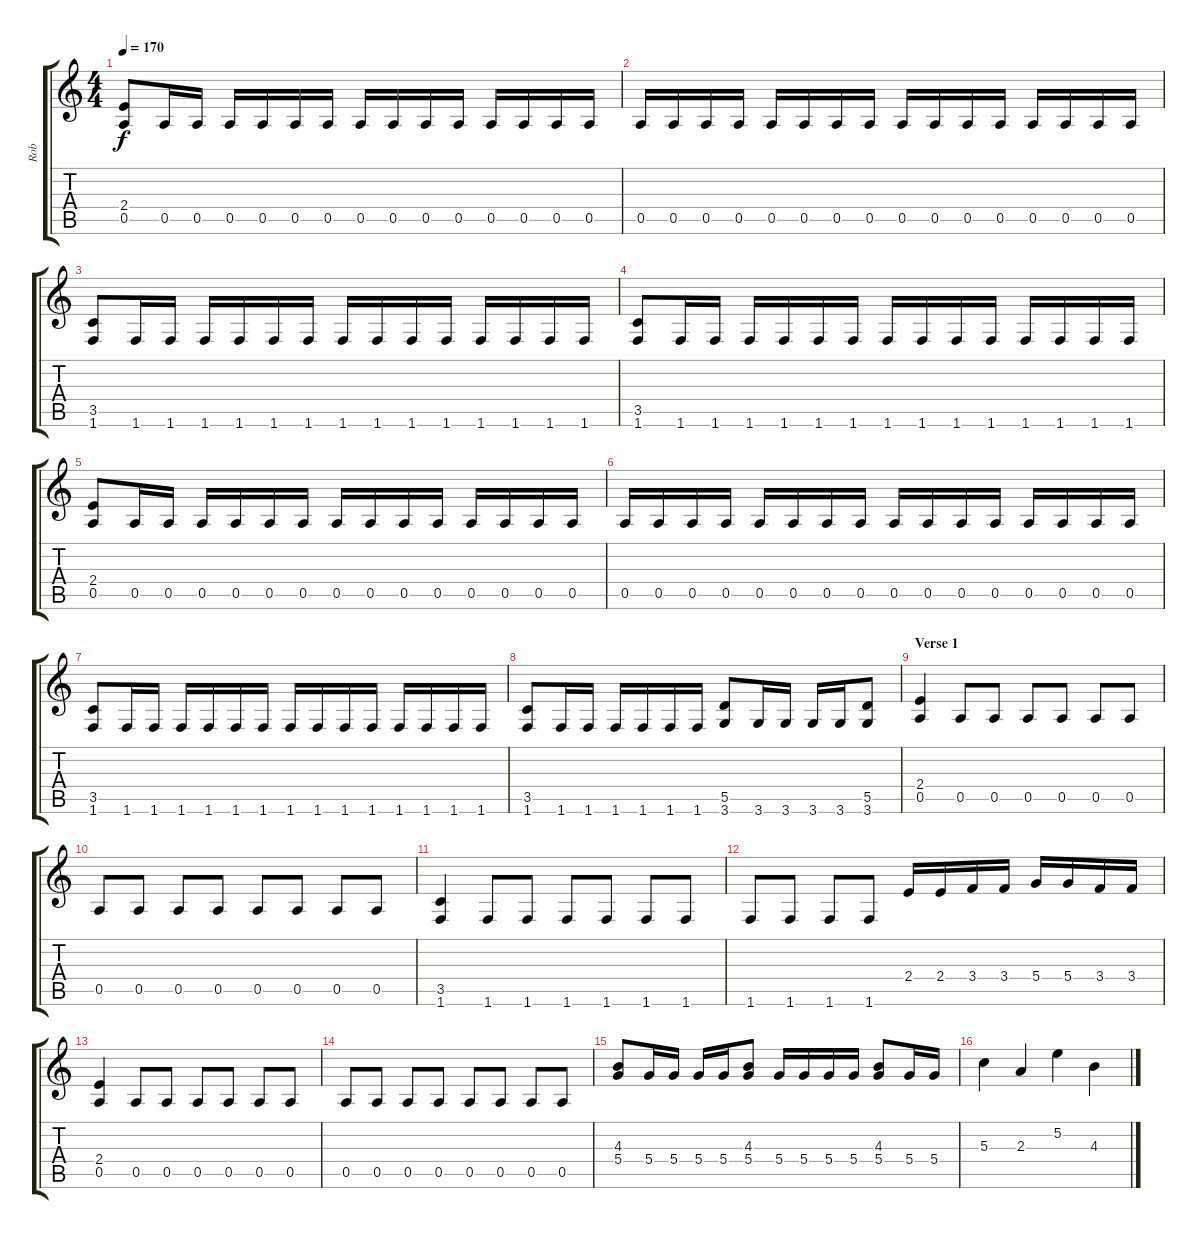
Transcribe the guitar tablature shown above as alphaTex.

\track ("Rob" "Rob") {instrument distortionguitar}
\staff {score tabs}
\tuning (E4 B3 G3 D3 A2 E2) {hide}
\ts (4 4)
\tempo 170
\clef g2
\ks c
(2.4 0.5).8{dy f} 0.5.16 0.5.16 0.5.16 0.5.16 0.5.16 0.5.16 0.5.16 0.5.16 0.5.16 0.5.16 0.5.16 0.5.16 0.5.16 0.5.16 |
0.5.16 0.5.16 0.5.16 0.5.16 0.5.16 0.5.16 0.5.16 0.5.16 0.5.16 0.5.16 0.5.16 0.5.16 0.5.16 0.5.16 0.5.16 0.5.16 |
(3.5 1.6).8 1.6.16 1.6.16 1.6.16 1.6.16 1.6.16 1.6.16 1.6.16 1.6.16 1.6.16 1.6.16 1.6.16 1.6.16 1.6.16 1.6.16 |
(3.5 1.6).8 1.6.16 1.6.16 1.6.16 1.6.16 1.6.16 1.6.16 1.6.16 1.6.16 1.6.16 1.6.16 1.6.16 1.6.16 1.6.16 1.6.16 |
(2.4 0.5).8 0.5.16 0.5.16 0.5.16 0.5.16 0.5.16 0.5.16 0.5.16 0.5.16 0.5.16 0.5.16 0.5.16 0.5.16 0.5.16 0.5.16 |
0.5.16 0.5.16 0.5.16 0.5.16 0.5.16 0.5.16 0.5.16 0.5.16 0.5.16 0.5.16 0.5.16 0.5.16 0.5.16 0.5.16 0.5.16 0.5.16 |
(3.5 1.6).8 1.6.16 1.6.16 1.6.16 1.6.16 1.6.16 1.6.16 1.6.16 1.6.16 1.6.16 1.6.16 1.6.16 1.6.16 1.6.16 1.6.16 |
(3.5 1.6).8 1.6.16 1.6.16 1.6.16 1.6.16 1.6.16 1.6.16 (5.5 3.6).8 3.6.16 3.6.16 3.6.16 3.6.16 (5.5 3.6).8 |
\section ("" "Verse 1")
(2.4 0.5).4 0.5.8 0.5.8 0.5.8 0.5.8 0.5.8 0.5.8 |
0.5.8 0.5.8 0.5.8 0.5.8 0.5.8 0.5.8 0.5.8 0.5.8 |
(3.5 1.6).4 1.6.8 1.6.8 1.6.8 1.6.8 1.6.8 1.6.8 |
1.6.8 1.6.8 1.6.8 1.6.8 2.4.16 2.4.16 3.4.16 3.4.16 5.4.16 5.4.16 3.4.16 3.4.16 |
(2.4 0.5).4 0.5.8 0.5.8 0.5.8 0.5.8 0.5.8 0.5.8 |
0.5.8 0.5.8 0.5.8 0.5.8 0.5.8 0.5.8 0.5.8 0.5.8 |
(4.3 5.4).8 5.4.16 5.4.16 5.4.16 5.4.16 (4.3 5.4).8 5.4.16 5.4.16 5.4.16 5.4.16 (4.3 5.4).8 5.4.16 5.4.16 |
5.3.4 2.3.4 5.2.4 4.3.4
